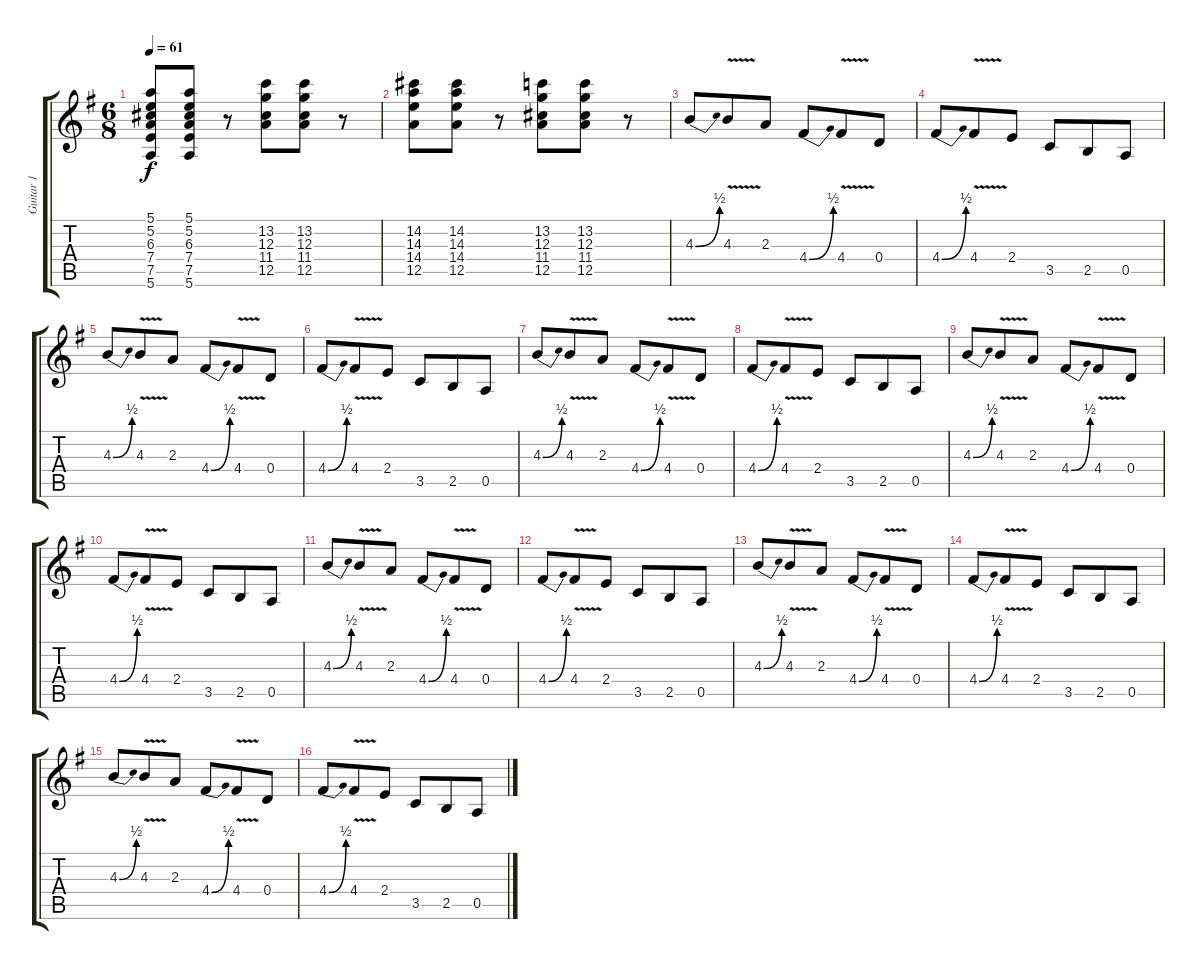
\track ("Guitar 1" "Guitar 1") {instrument electricguitarclean}
\staff {score tabs}
\tuning (E4 B3 G3 D3 A2 E2) {hide}
\ts (6 8)
\tempo 61
\clef g2
\ks g
(5.1 5.2 6.3 7.4 7.5 5.6).8{dy f} (5.1 5.2 6.3 7.4 7.5 5.6).8 r.8 (13.2 12.3 11.4 12.5).8 (13.2 12.3 11.4 12.5).8 r.8 |
(14.2 14.3 14.4 12.5).8 (14.2 14.3 14.4 12.5).8 r.8 (13.2 12.3 11.4 12.5).8 (13.2 12.3 11.4 12.5).8 r.8 |
4.3{be (bend 0 0 60 2)}.8 4.3{v}.8 2.3.8 4.4{be (bend 0 0 60 2)}.8 4.4{v}.8 0.4.8 |
4.4{be (bend 0 0 60 2)}.8 4.4{v}.8 2.4.8 3.5.8 2.5.8 0.5.8 |
4.3{be (bend 0 0 60 2)}.8 4.3{v}.8 2.3.8 4.4{be (bend 0 0 60 2)}.8 4.4{v}.8 0.4.8 |
4.4{be (bend 0 0 60 2)}.8 4.4{v}.8 2.4.8 3.5.8 2.5.8 0.5.8 |
4.3{be (bend 0 0 60 2)}.8 4.3{v}.8 2.3.8 4.4{be (bend 0 0 60 2)}.8 4.4{v}.8 0.4.8 |
4.4{be (bend 0 0 60 2)}.8 4.4{v}.8 2.4.8 3.5.8 2.5.8 0.5.8 |
4.3{be (bend 0 0 60 2)}.8 4.3{v}.8 2.3.8 4.4{be (bend 0 0 60 2)}.8 4.4{v}.8 0.4.8 |
4.4{be (bend 0 0 60 2)}.8 4.4{v}.8 2.4.8 3.5.8 2.5.8 0.5.8 |
4.3{be (bend 0 0 60 2)}.8 4.3{v}.8 2.3.8 4.4{be (bend 0 0 60 2)}.8 4.4{v}.8 0.4.8 |
4.4{be (bend 0 0 60 2)}.8 4.4{v}.8 2.4.8 3.5.8 2.5.8 0.5.8 |
4.3{be (bend 0 0 60 2)}.8 4.3{v}.8 2.3.8 4.4{be (bend 0 0 60 2)}.8 4.4{v}.8 0.4.8 |
4.4{be (bend 0 0 60 2)}.8 4.4{v}.8 2.4.8 3.5.8 2.5.8 0.5.8 |
4.3{be (bend 0 0 60 2)}.8{volume 0} 4.3{v}.8 2.3.8 4.4{be (bend 0 0 60 2)}.8 4.4{v}.8 0.4.8 |
4.4{be (bend 0 0 60 2)}.8 4.4{v}.8 2.4.8 3.5.8 2.5.8 0.5.8
